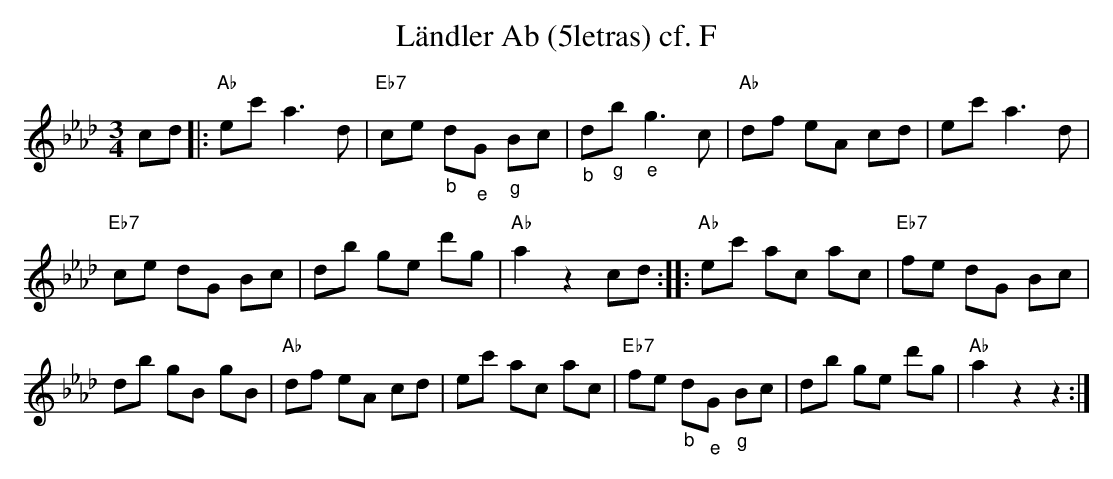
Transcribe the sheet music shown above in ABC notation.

X:1
T:L\"andler Ab (5letras) cf. F
M:3/4
L:1/8
K:Abmaj%%MIDI gchordon
cd |: "Ab"ec'a3d | "Eb7"ce "_b"d"_e"G "_g"Bc | "_b"d"_g"b"_e"g3c | "Ab"df eA cd | ec'a3d |
"Eb7"ce dG Bc | db ge d'g | "Ab"a2z2cd :: "Ab"ec' ac ac | "Eb7"fe dG Bc |
db gB gB | "Ab"df eA cd | ec' ac ac | "Eb7"fe "_b"d"_e"G "_g"Bc | db ge d'g | "Ab"a2z2z2 :|
